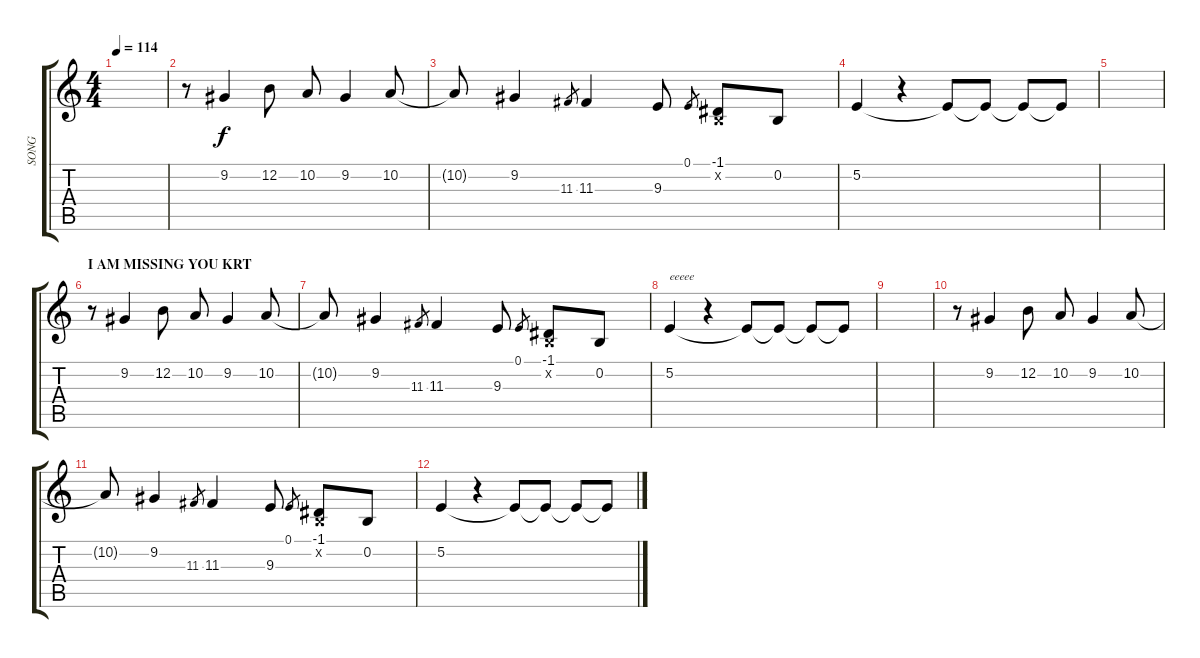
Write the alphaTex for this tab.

\track ("SONG" "SONG") {instrument violin}
\staff {score tabs}
\tuning (E4 B3 G3 D3 A2 E2) {hide}
\ts (4 4)
\tempo 114
\clef g2
\ks c
|
r.8 9.2.4 12.2.8 10.2.8 9.2.4 10.2.8 |
10.2{t}.8 9.2.4 11.3.8{gr} 11.3.4 9.3.8 0.1.8{gr} (-1.1 0.2{x}).8 0.2.8 |
5.2.4 r.4 5.2{t}.8 5.2{t}.8 5.2{t}.8 5.2{t}.8 |
|
\section ("" "I AM MISSING YOU KRT")
r.8 9.2.4 12.2.8 10.2.8 9.2.4 10.2.8 |
10.2{t}.8 9.2.4 11.3.8{gr} 11.3.4 9.3.8 0.1.8{gr} (-1.1 0.2{x}).8 0.2.8 |
5.2.4{txt "eeeee"} r.4 5.2{t}.8 5.2{t}.8 5.2{t}.8 5.2{t}.8 |
|
r.8 9.2.4 12.2.8 10.2.8 9.2.4 10.2.8 |
10.2{t}.8 9.2.4 11.3.8{gr} 11.3.4 9.3.8 0.1.8{gr} (-1.1 0.2{x}).8 0.2.8 |
5.2.4 r.4 5.2{t}.8 5.2{t}.8 5.2{t}.8 5.2{t}.8
